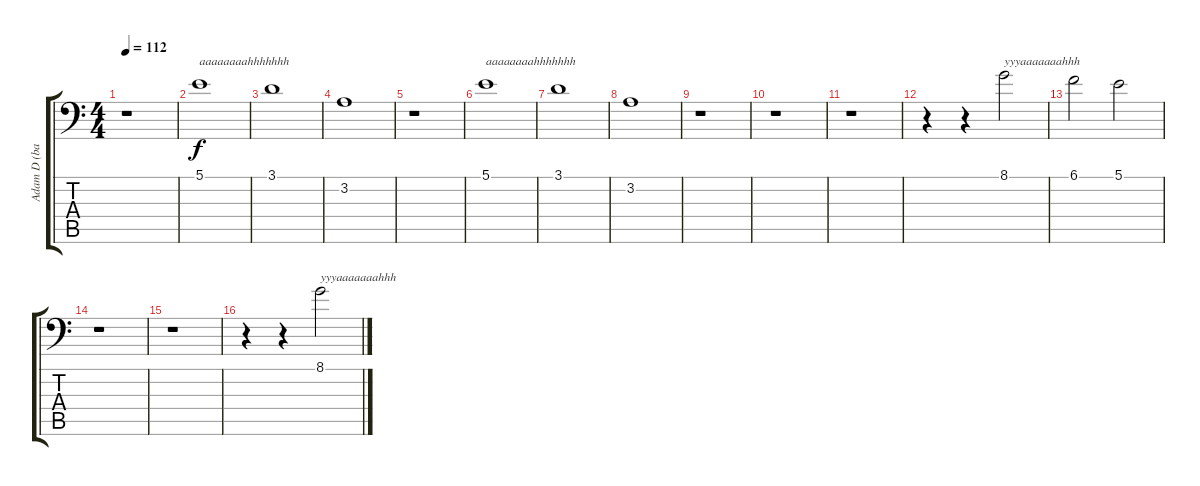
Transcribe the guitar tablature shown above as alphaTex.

\track ("Adam D (backing vocals)" "Adam D (ba") {instrument lead2sawtooth}
\staff {score tabs}
\tuning (B3 Gb3 D3 A2 E2 A1) {hide}
\ts (4 4)
\tempo 112
\clef f4
\ks c
r.1{dy f} |
5.1.1{txt "aaaaaaaahhhhhhh"} |
3.1.1 |
3.2.1 |
r.1 |
5.1.1{txt "aaaaaaaahhhhhhh"} |
3.1.1 |
3.2.1 |
r.1 |
r.1 |
r.1 |
r.4 r.4 8.1.2{txt "yyyaaaaaaahhh"} |
6.1.2 5.1.2 |
r.1 |
r.1 |
r.4 r.4 8.1.2{txt "yyyaaaaaaahhh"}
